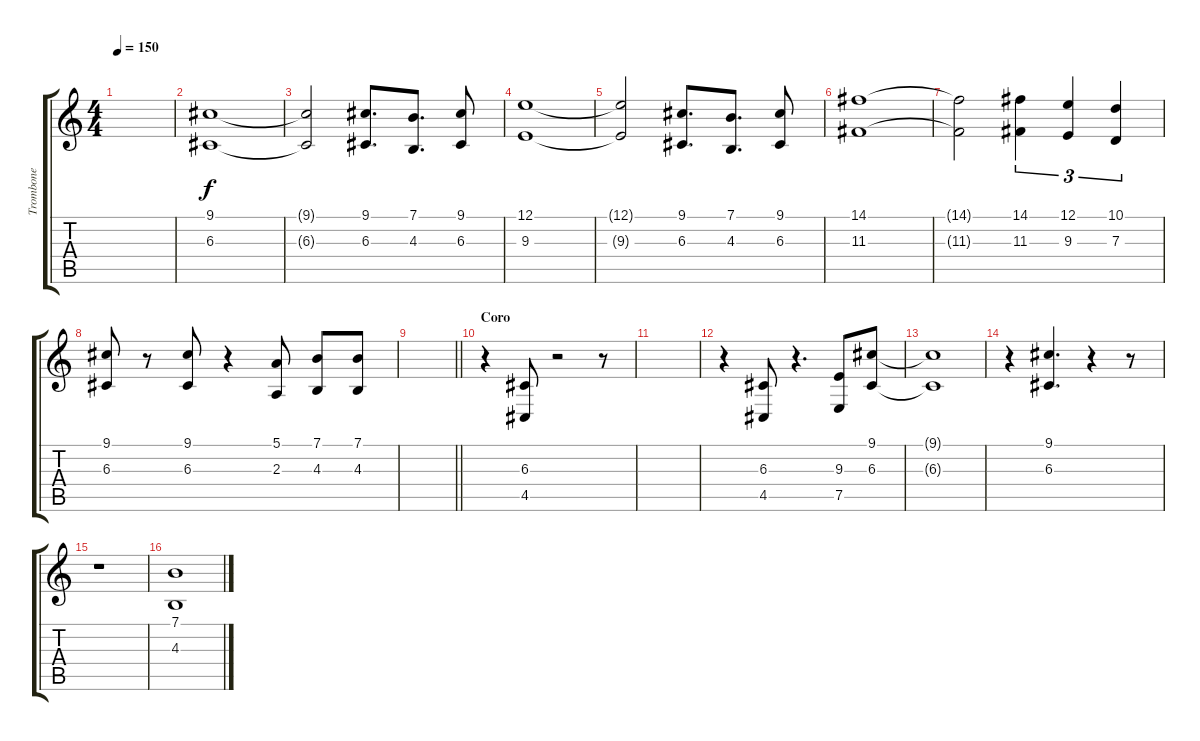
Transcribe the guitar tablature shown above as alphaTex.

\track ("Trombone" "Trombone") {instrument trombone}
\staff {score tabs}
\tuning (E4 B3 G3 D3 A2 E2) {hide}
\ts (4 4)
\tempo 150
\clef g2
\ks c
|
(9.1 6.3).1 |
(9.1{t} 6.3{t}).2 (9.1 6.3).8{d} (7.1 4.3).8{d} (9.1 6.3).8 |
(12.1 9.3).1 |
(12.1{t} 9.3{t}).2 (9.1 6.3).8{d} (7.1 4.3).8{d} (9.1 6.3).8 |
(14.1 11.3).1 |
(14.1{t} 11.3{t}).2 (14.1 11.3).4{tu (3 2)} (12.1 9.3).4{tu (3 2)} (10.1 7.3).4{tu (3 2)} |
(9.1 6.3).8 r.8 (9.1 6.3).8 r.4 (5.1 2.3).8 (7.1 4.3).8 (7.1 4.3).8 |
\barLineRight lightlight
|
\section ("" "Coro")
r.4 (6.3 4.5).8 r.2 r.8 |
|
r.4 (6.3 4.5).8 r.4{d} (9.3 7.5).8 (9.1 6.3).8 |
(9.1{t} 6.3{t}).1 |
r.4 (9.1 6.3).4{d} r.4 r.8 |
r.1 |
(7.1 4.3).1
